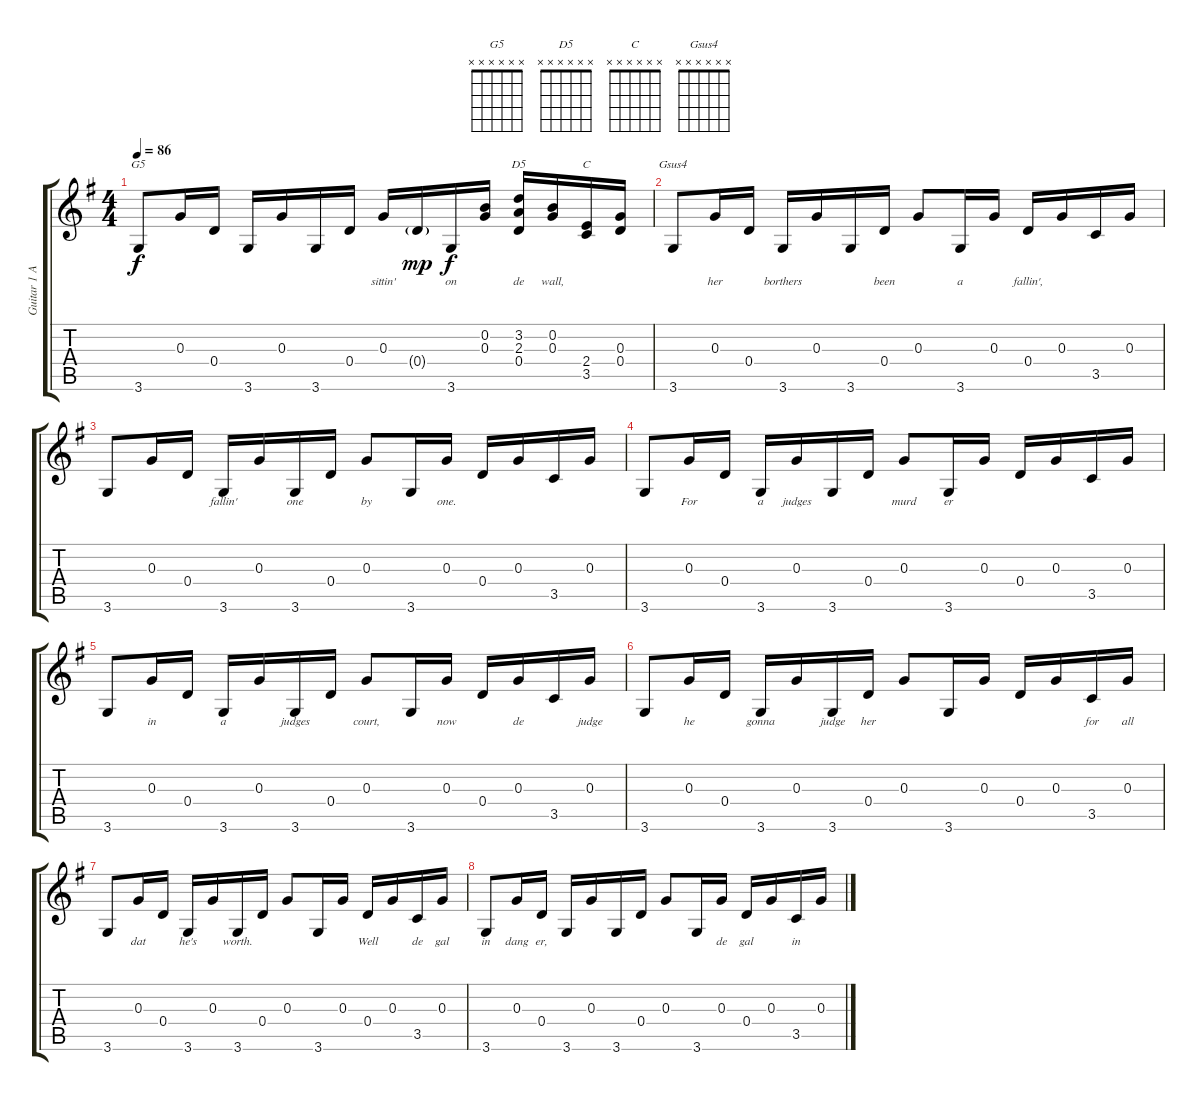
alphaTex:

\track ("Guitar 1 Acoustic" "Guitar 1 A") {instrument acousticguitarsteel}
\staff {score tabs}
\tuning (E4 B3 G3 D3 A2 E2) {hide}
\chord ("G5" x x x x x x)
\chord ("D5" x x x x x x)
\chord ("C" x x x x x x)
\chord ("Gsus4" x x x x x x)
\ts (4 4)
\tempo 86
\clef g2
\ks g
3.6.8{ch "G5" lyrics (0 "") lyrics (1 "") lyrics (2 "") lyrics (3 "") lyrics (4 "") dy f} 0.3.16{lyrics (0 "") lyrics (1 "") lyrics (2 "") lyrics (3 "") lyrics (4 "")} 0.4.16{lyrics (0 "") lyrics (1 "") lyrics (2 "") lyrics (3 "") lyrics (4 "")} 3.6.16{lyrics (0 "") lyrics (1 "") lyrics (2 "") lyrics (3 "") lyrics (4 "")} 0.3.16{lyrics (0 "") lyrics (1 "") lyrics (2 "") lyrics (3 "") lyrics (4 "")} 3.6.16{lyrics (0 "") lyrics (1 "") lyrics (2 "") lyrics (3 "") lyrics (4 "")} 0.4.16{lyrics (0 "") lyrics (1 "") lyrics (2 "") lyrics (3 "") lyrics (4 "")} 0.3.16{lyrics (0 "sittin'") lyrics (1 "") lyrics (2 "") lyrics (3 "") lyrics (4 "")} 0.4{g}.16{lyrics (0 "") lyrics (1 "") lyrics (2 "") lyrics (3 "") lyrics (4 "") dy mp} 3.6.16{lyrics (0 "on") lyrics (1 "") lyrics (2 "") lyrics (3 "") lyrics (4 "") dy f} (0.2 0.3).16{lyrics (0 "") lyrics (1 "") lyrics (2 "") lyrics (3 "") lyrics (4 "")} (3.2 2.3 0.4).16{ch "D5" lyrics (0 "de") lyrics (1 "") lyrics (2 "") lyrics (3 "") lyrics (4 "")} (0.2 0.3).16{lyrics (0 "wall,") lyrics (1 "") lyrics (2 "") lyrics (3 "") lyrics (4 "")} (2.4 3.5).16{ch "C" lyrics (0 "") lyrics (1 "") lyrics (2 "") lyrics (3 "") lyrics (4 "")} (0.3 0.4).16{lyrics (0 "") lyrics (1 "") lyrics (2 "") lyrics (3 "") lyrics (4 "")} |
3.6.8{ch "Gsus4" lyrics (0 "") lyrics (1 "") lyrics (2 "") lyrics (3 "") lyrics (4 "")} 0.3.16{lyrics (0 "her") lyrics (1 "") lyrics (2 "") lyrics (3 "") lyrics (4 "")} 0.4.16{lyrics (0 "") lyrics (1 "") lyrics (2 "") lyrics (3 "") lyrics (4 "")} 3.6.16{lyrics (0 "borthers") lyrics (1 "") lyrics (2 "") lyrics (3 "") lyrics (4 "")} 0.3.16{lyrics (0 "") lyrics (1 "") lyrics (2 "") lyrics (3 "") lyrics (4 "")} 3.6.16{lyrics (0 "") lyrics (1 "") lyrics (2 "") lyrics (3 "") lyrics (4 "")} 0.4.16{lyrics (0 "been") lyrics (1 "") lyrics (2 "") lyrics (3 "") lyrics (4 "")} 0.3.8{lyrics (0 "") lyrics (1 "") lyrics (2 "") lyrics (3 "") lyrics (4 "")} 3.6.16{lyrics (0 "a") lyrics (1 "") lyrics (2 "") lyrics (3 "") lyrics (4 "")} 0.3.16{lyrics (0 "") lyrics (1 "") lyrics (2 "") lyrics (3 "") lyrics (4 "")} 0.4.16{lyrics (0 "fallin',") lyrics (1 "") lyrics (2 "") lyrics (3 "") lyrics (4 "")} 0.3.16{lyrics (0 "") lyrics (1 "") lyrics (2 "") lyrics (3 "") lyrics (4 "")} 3.5.16{lyrics (0 "") lyrics (1 "") lyrics (2 "") lyrics (3 "") lyrics (4 "")} 0.3.16{lyrics (0 "") lyrics (1 "") lyrics (2 "") lyrics (3 "") lyrics (4 "")} |
3.6.8{lyrics (0 "") lyrics (1 "") lyrics (2 "") lyrics (3 "") lyrics (4 "")} 0.3.16{lyrics (0 "") lyrics (1 "") lyrics (2 "") lyrics (3 "") lyrics (4 "")} 0.4.16{lyrics (0 "") lyrics (1 "") lyrics (2 "") lyrics (3 "") lyrics (4 "")} 3.6.16{lyrics (0 "fallin'") lyrics (1 "") lyrics (2 "") lyrics (3 "") lyrics (4 "")} 0.3.16{lyrics (0 "") lyrics (1 "") lyrics (2 "") lyrics (3 "") lyrics (4 "")} 3.6.16{lyrics (0 "one") lyrics (1 "") lyrics (2 "") lyrics (3 "") lyrics (4 "")} 0.4.16{lyrics (0 "") lyrics (1 "") lyrics (2 "") lyrics (3 "") lyrics (4 "")} 0.3.8{lyrics (0 "by") lyrics (1 "") lyrics (2 "") lyrics (3 "") lyrics (4 "")} 3.6.16{lyrics (0 "") lyrics (1 "") lyrics (2 "") lyrics (3 "") lyrics (4 "")} 0.3.16{lyrics (0 "one.") lyrics (1 "") lyrics (2 "") lyrics (3 "") lyrics (4 "")} 0.4.16{lyrics (0 "") lyrics (1 "") lyrics (2 "") lyrics (3 "") lyrics (4 "")} 0.3.16{lyrics (0 "") lyrics (1 "") lyrics (2 "") lyrics (3 "") lyrics (4 "")} 3.5.16{lyrics (0 "") lyrics (1 "") lyrics (2 "") lyrics (3 "") lyrics (4 "")} 0.3.16{lyrics (0 "") lyrics (1 "") lyrics (2 "") lyrics (3 "") lyrics (4 "")} |
3.6.8{lyrics (0 "") lyrics (1 "") lyrics (2 "") lyrics (3 "") lyrics (4 "")} 0.3.16{lyrics (0 "For") lyrics (1 "") lyrics (2 "") lyrics (3 "") lyrics (4 "")} 0.4.16{lyrics (0 "") lyrics (1 "") lyrics (2 "") lyrics (3 "") lyrics (4 "")} 3.6.16{lyrics (0 "a") lyrics (1 "") lyrics (2 "") lyrics (3 "") lyrics (4 "")} 0.3.16{lyrics (0 "judges") lyrics (1 "") lyrics (2 "") lyrics (3 "") lyrics (4 "")} 3.6.16{lyrics (0 "") lyrics (1 "") lyrics (2 "") lyrics (3 "") lyrics (4 "")} 0.4.16{lyrics (0 "") lyrics (1 "") lyrics (2 "") lyrics (3 "") lyrics (4 "")} 0.3.8{lyrics (0 "murd") lyrics (1 "") lyrics (2 "") lyrics (3 "") lyrics (4 "")} 3.6.16{lyrics (0 "er") lyrics (1 "") lyrics (2 "") lyrics (3 "") lyrics (4 "")} 0.3.16{lyrics (0 "") lyrics (1 "") lyrics (2 "") lyrics (3 "") lyrics (4 "")} 0.4.16{lyrics (0 "") lyrics (1 "") lyrics (2 "") lyrics (3 "") lyrics (4 "")} 0.3.16{lyrics (0 "") lyrics (1 "") lyrics (2 "") lyrics (3 "") lyrics (4 "")} 3.5.16{lyrics (0 "") lyrics (1 "") lyrics (2 "") lyrics (3 "") lyrics (4 "")} 0.3.16{lyrics (0 "") lyrics (1 "") lyrics (2 "") lyrics (3 "") lyrics (4 "")} |
3.6.8{lyrics (0 "") lyrics (1 "") lyrics (2 "") lyrics (3 "") lyrics (4 "")} 0.3.16{lyrics (0 "in") lyrics (1 "") lyrics (2 "") lyrics (3 "") lyrics (4 "")} 0.4.16{lyrics (0 "") lyrics (1 "") lyrics (2 "") lyrics (3 "") lyrics (4 "")} 3.6.16{lyrics (0 "a") lyrics (1 "") lyrics (2 "") lyrics (3 "") lyrics (4 "")} 0.3.16{lyrics (0 "") lyrics (1 "") lyrics (2 "") lyrics (3 "") lyrics (4 "")} 3.6.16{lyrics (0 "judges") lyrics (1 "") lyrics (2 "") lyrics (3 "") lyrics (4 "")} 0.4.16{lyrics (0 "") lyrics (1 "") lyrics (2 "") lyrics (3 "") lyrics (4 "")} 0.3.8{lyrics (0 "court,") lyrics (1 "") lyrics (2 "") lyrics (3 "") lyrics (4 "")} 3.6.16{lyrics (0 "") lyrics (1 "") lyrics (2 "") lyrics (3 "") lyrics (4 "")} 0.3.16{lyrics (0 "now") lyrics (1 "") lyrics (2 "") lyrics (3 "") lyrics (4 "")} 0.4.16{lyrics (0 "") lyrics (1 "") lyrics (2 "") lyrics (3 "") lyrics (4 "")} 0.3.16{lyrics (0 "de") lyrics (1 "") lyrics (2 "") lyrics (3 "") lyrics (4 "")} 3.5.16{lyrics (0 "") lyrics (1 "") lyrics (2 "") lyrics (3 "") lyrics (4 "")} 0.3.16{lyrics (0 "judge") lyrics (1 "") lyrics (2 "") lyrics (3 "") lyrics (4 "")} |
3.6.8{lyrics (0 "") lyrics (1 "") lyrics (2 "") lyrics (3 "") lyrics (4 "")} 0.3.16{lyrics (0 "he") lyrics (1 "") lyrics (2 "") lyrics (3 "") lyrics (4 "")} 0.4.16{lyrics (0 "") lyrics (1 "") lyrics (2 "") lyrics (3 "") lyrics (4 "")} 3.6.16{lyrics (0 "gonna") lyrics (1 "") lyrics (2 "") lyrics (3 "") lyrics (4 "")} 0.3.16{lyrics (0 "") lyrics (1 "") lyrics (2 "") lyrics (3 "") lyrics (4 "")} 3.6.16{lyrics (0 "judge") lyrics (1 "") lyrics (2 "") lyrics (3 "") lyrics (4 "")} 0.4.16{lyrics (0 "her") lyrics (1 "") lyrics (2 "") lyrics (3 "") lyrics (4 "")} 0.3.8{lyrics (0 "") lyrics (1 "") lyrics (2 "") lyrics (3 "") lyrics (4 "")} 3.6.16{lyrics (0 "") lyrics (1 "") lyrics (2 "") lyrics (3 "") lyrics (4 "")} 0.3.16{lyrics (0 "") lyrics (1 "") lyrics (2 "") lyrics (3 "") lyrics (4 "")} 0.4.16{lyrics (0 "") lyrics (1 "") lyrics (2 "") lyrics (3 "") lyrics (4 "")} 0.3.16{lyrics (0 "") lyrics (1 "") lyrics (2 "") lyrics (3 "") lyrics (4 "")} 3.5.16{lyrics (0 "for") lyrics (1 "") lyrics (2 "") lyrics (3 "") lyrics (4 "")} 0.3.16{lyrics (0 "all") lyrics (1 "") lyrics (2 "") lyrics (3 "") lyrics (4 "")} |
3.6.8{lyrics (0 "") lyrics (1 "") lyrics (2 "") lyrics (3 "") lyrics (4 "")} 0.3.16{lyrics (0 "dat") lyrics (1 "") lyrics (2 "") lyrics (3 "") lyrics (4 "")} 0.4.16{lyrics (0 "") lyrics (1 "") lyrics (2 "") lyrics (3 "") lyrics (4 "")} 3.6.16{lyrics (0 "he's") lyrics (1 "") lyrics (2 "") lyrics (3 "") lyrics (4 "")} 0.3.16{lyrics (0 "") lyrics (1 "") lyrics (2 "") lyrics (3 "") lyrics (4 "")} 3.6.16{lyrics (0 "worth.") lyrics (1 "") lyrics (2 "") lyrics (3 "") lyrics (4 "")} 0.4.16{lyrics (0 "") lyrics (1 "") lyrics (2 "") lyrics (3 "") lyrics (4 "")} 0.3.8{lyrics (0 "") lyrics (1 "") lyrics (2 "") lyrics (3 "") lyrics (4 "")} 3.6.16{lyrics (0 "") lyrics (1 "") lyrics (2 "") lyrics (3 "") lyrics (4 "")} 0.3.16{lyrics (0 "") lyrics (1 "") lyrics (2 "") lyrics (3 "") lyrics (4 "")} 0.4.16{lyrics (0 "Well") lyrics (1 "") lyrics (2 "") lyrics (3 "") lyrics (4 "")} 0.3.16{lyrics (0 "") lyrics (1 "") lyrics (2 "") lyrics (3 "") lyrics (4 "")} 3.5.16{lyrics (0 "de") lyrics (1 "") lyrics (2 "") lyrics (3 "") lyrics (4 "")} 0.3.16{lyrics (0 "gal") lyrics (1 "") lyrics (2 "") lyrics (3 "") lyrics (4 "")} |
3.6.8{lyrics (0 "in") lyrics (1 "") lyrics (2 "") lyrics (3 "") lyrics (4 "")} 0.3.16{lyrics (0 "dang") lyrics (1 "") lyrics (2 "") lyrics (3 "") lyrics (4 "")} 0.4.16{lyrics (0 "er,") lyrics (1 "") lyrics (2 "") lyrics (3 "") lyrics (4 "")} 3.6.16{lyrics (0 "") lyrics (1 "") lyrics (2 "") lyrics (3 "") lyrics (4 "")} 0.3.16{lyrics (0 "") lyrics (1 "") lyrics (2 "") lyrics (3 "") lyrics (4 "")} 3.6.16{lyrics (0 "") lyrics (1 "") lyrics (2 "") lyrics (3 "") lyrics (4 "")} 0.4.16{lyrics (0 "") lyrics (1 "") lyrics (2 "") lyrics (3 "") lyrics (4 "")} 0.3.8{lyrics (0 "") lyrics (1 "") lyrics (2 "") lyrics (3 "") lyrics (4 "")} 3.6.16{lyrics (0 "") lyrics (1 "") lyrics (2 "") lyrics (3 "") lyrics (4 "")} 0.3.16{lyrics (0 "de") lyrics (1 "") lyrics (2 "") lyrics (3 "") lyrics (4 "")} 0.4.16{lyrics (0 "gal") lyrics (1 "") lyrics (2 "") lyrics (3 "") lyrics (4 "")} 0.3.16{lyrics (0 "") lyrics (1 "") lyrics (2 "") lyrics (3 "") lyrics (4 "")} 3.5.16{lyrics (0 "in") lyrics (1 "") lyrics (2 "") lyrics (3 "") lyrics (4 "")} 0.3.16{lyrics (0 "") lyrics (1 "") lyrics (2 "") lyrics (3 "") lyrics (4 "")}
